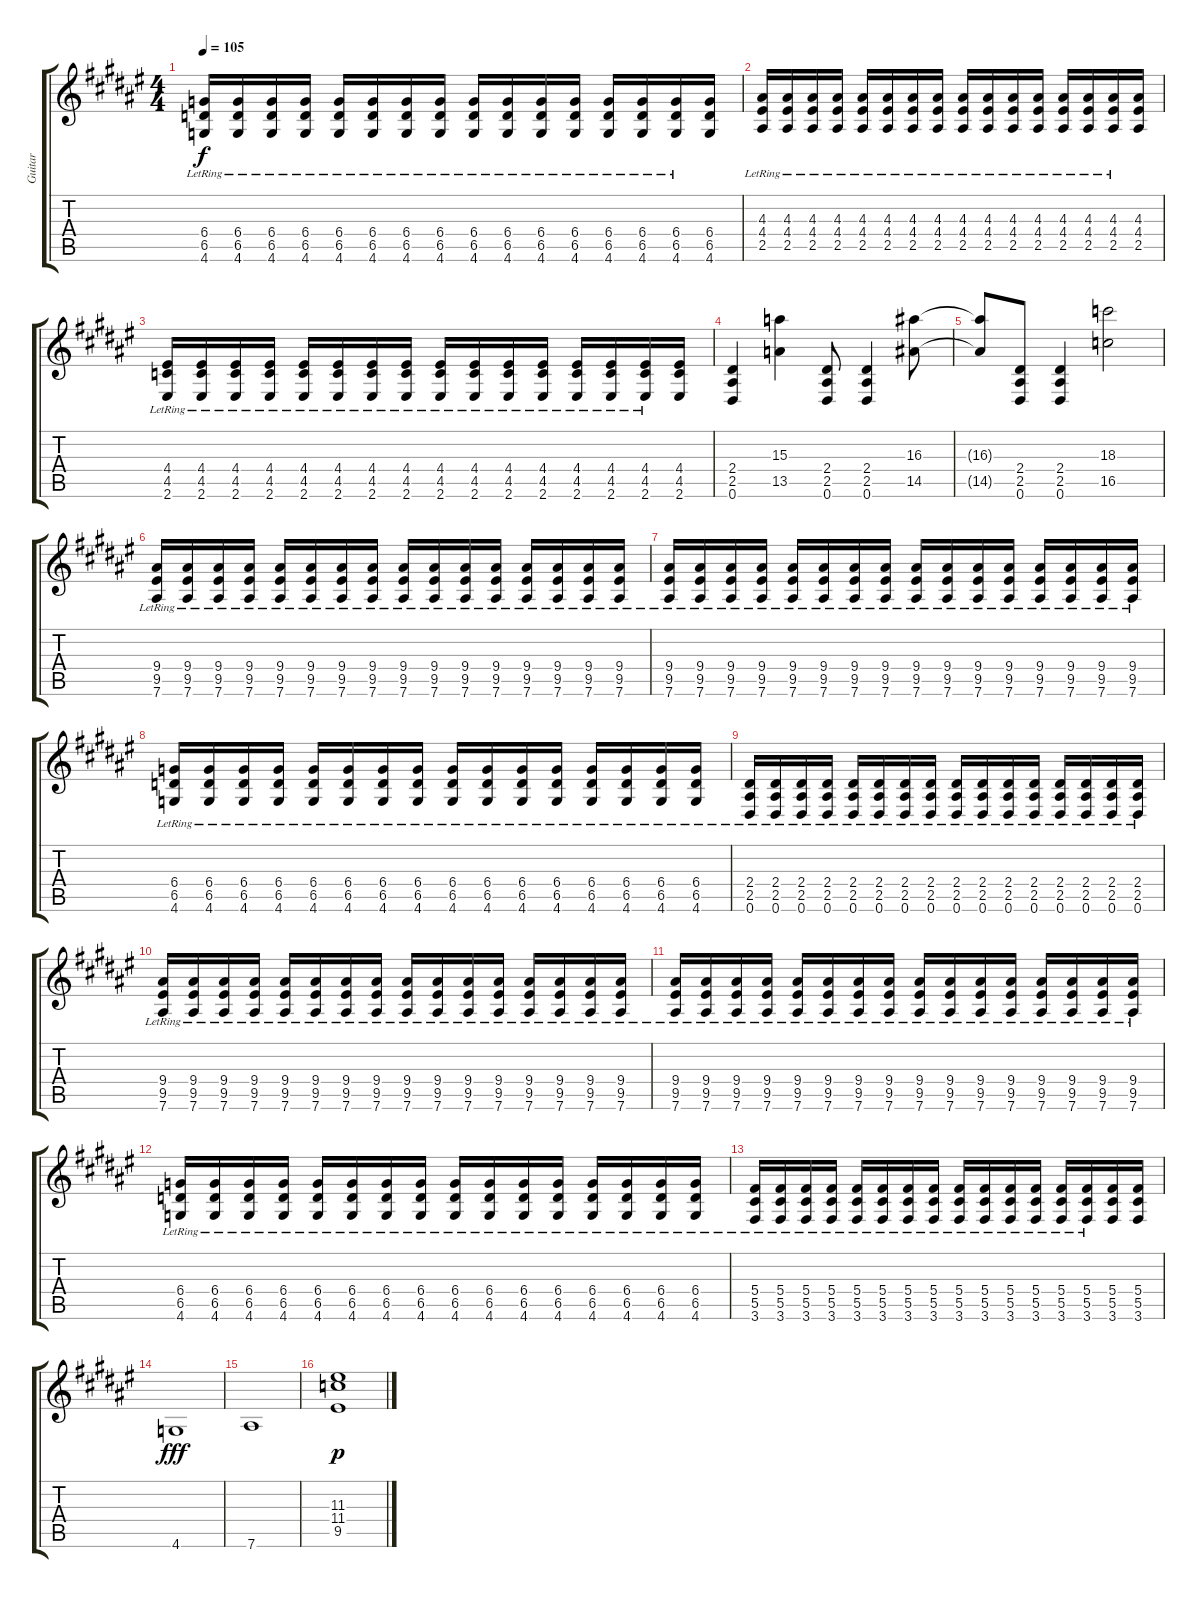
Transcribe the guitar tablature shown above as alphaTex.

\track ("Guitar" "Guitar") {instrument electricguitarjazz}
\staff {score tabs}
\tuning (Eb4 Bb3 Gb3 Db3 Ab2 Eb2) {hide}
\ts (4 4)
\tempo 105
\clef g2
\ks d#minor
(6.4{lr} 6.5{lr} 4.6{lr}).16{dy f} (6.4{lr} 6.5{lr} 4.6{lr}).16 (6.4{lr} 6.5{lr} 4.6{lr}).16 (6.4{lr} 6.5{lr} 4.6{lr}).16 (6.4{lr} 6.5{lr} 4.6{lr}).16 (6.4{lr} 6.5{lr} 4.6{lr}).16 (6.4{lr} 6.5{lr} 4.6{lr}).16 (6.4{lr} 6.5{lr} 4.6{lr}).16 (6.4{lr} 6.5{lr} 4.6{lr}).16 (6.4{lr} 6.5{lr} 4.6{lr}).16 (6.4{lr} 6.5{lr} 4.6{lr}).16 (6.4{lr} 6.5{lr} 4.6{lr}).16 (6.4{lr} 6.5{lr} 4.6{lr}).16 (6.4{lr} 6.5{lr} 4.6{lr}).16 (6.4{lr} 6.5{lr} 4.6{lr}).16 (6.4 6.5 4.6).16 |
(4.3{lr} 4.4{lr} 2.5{lr}).16 (4.3{lr} 4.4{lr} 2.5{lr}).16 (4.3{lr} 4.4{lr} 2.5{lr}).16 (4.3{lr} 4.4{lr} 2.5{lr}).16 (4.3{lr} 4.4{lr} 2.5{lr}).16 (4.3{lr} 4.4{lr} 2.5{lr}).16 (4.3{lr} 4.4{lr} 2.5{lr}).16 (4.3{lr} 4.4{lr} 2.5{lr}).16 (4.3{lr} 4.4{lr} 2.5{lr}).16 (4.3{lr} 4.4{lr} 2.5{lr}).16 (4.3{lr} 4.4{lr} 2.5{lr}).16 (4.3{lr} 4.4{lr} 2.5{lr}).16 (4.3{lr} 4.4{lr} 2.5{lr}).16 (4.3{lr} 4.4{lr} 2.5{lr}).16 (4.3{lr} 4.4{lr} 2.5{lr}).16 (4.3 4.4 2.5).16 |
(4.4{lr} 4.5{lr} 2.6{lr}).16 (4.4{lr} 4.5{lr} 2.6{lr}).16 (4.4{lr} 4.5{lr} 2.6{lr}).16 (4.4{lr} 4.5{lr} 2.6{lr}).16 (4.4{lr} 4.5{lr} 2.6{lr}).16 (4.4{lr} 4.5{lr} 2.6{lr}).16 (4.4{lr} 4.5{lr} 2.6{lr}).16 (4.4{lr} 4.5{lr} 2.6{lr}).16 (4.4{lr} 4.5{lr} 2.6{lr}).16 (4.4{lr} 4.5{lr} 2.6{lr}).16 (4.4{lr} 4.5{lr} 2.6{lr}).16 (4.4{lr} 4.5{lr} 2.6{lr}).16 (4.4{lr} 4.5{lr} 2.6{lr}).16 (4.4{lr} 4.5{lr} 2.6{lr}).16 (4.4{lr} 4.5{lr} 2.6{lr}).16 (4.4 4.5 2.6).16 |
(2.4 2.5 0.6).4{instrument overdrivenguitar} (15.3 13.5).4 (2.4 2.5 0.6).8 (2.4 2.5 0.6).4 (16.3 14.5).8 |
(16.3{t} 14.5{t}).8 (2.4 2.5 0.6).8 (2.4 2.5 0.6).4 (18.3 16.5).2 |
(9.4{lr} 9.5{lr} 7.6{lr}).16{instrument distortionguitar} (9.4{lr} 9.5{lr} 7.6{lr}).16 (9.4{lr} 9.5{lr} 7.6{lr}).16 (9.4{lr} 9.5{lr} 7.6{lr}).16 (9.4{lr} 9.5{lr} 7.6{lr}).16 (9.4{lr} 9.5{lr} 7.6{lr}).16 (9.4{lr} 9.5{lr} 7.6{lr}).16 (9.4{lr} 9.5{lr} 7.6{lr}).16 (9.4{lr} 9.5{lr} 7.6{lr}).16 (9.4{lr} 9.5{lr} 7.6{lr}).16 (9.4{lr} 9.5{lr} 7.6{lr}).16 (9.4{lr} 9.5{lr} 7.6{lr}).16 (9.4{lr} 9.5{lr} 7.6{lr}).16 (9.4{lr} 9.5{lr} 7.6{lr}).16 (9.4{lr} 9.5{lr} 7.6{lr}).16 (9.4{lr} 9.5{lr} 7.6{lr}).16 |
(9.4{lr} 9.5{lr} 7.6{lr}).16 (9.4{lr} 9.5{lr} 7.6{lr}).16 (9.4{lr} 9.5{lr} 7.6{lr}).16 (9.4{lr} 9.5{lr} 7.6{lr}).16 (9.4{lr} 9.5{lr} 7.6{lr}).16 (9.4{lr} 9.5{lr} 7.6{lr}).16 (9.4{lr} 9.5{lr} 7.6{lr}).16 (9.4{lr} 9.5{lr} 7.6{lr}).16 (9.4{lr} 9.5{lr} 7.6{lr}).16 (9.4{lr} 9.5{lr} 7.6{lr}).16 (9.4{lr} 9.5{lr} 7.6{lr}).16 (9.4{lr} 9.5{lr} 7.6{lr}).16 (9.4{lr} 9.5{lr} 7.6{lr}).16 (9.4{lr} 9.5{lr} 7.6{lr}).16 (9.4{lr} 9.5{lr} 7.6{lr}).16 (9.4{lr} 9.5{lr} 7.6{lr}).16 |
(6.4{lr} 6.5{lr} 4.6{lr}).16 (6.4{lr} 6.5{lr} 4.6{lr}).16 (6.4{lr} 6.5{lr} 4.6{lr}).16 (6.4{lr} 6.5{lr} 4.6{lr}).16 (6.4{lr} 6.5{lr} 4.6{lr}).16 (6.4{lr} 6.5{lr} 4.6{lr}).16 (6.4{lr} 6.5{lr} 4.6{lr}).16 (6.4{lr} 6.5{lr} 4.6{lr}).16 (6.4{lr} 6.5{lr} 4.6{lr}).16 (6.4{lr} 6.5{lr} 4.6{lr}).16 (6.4{lr} 6.5{lr} 4.6{lr}).16 (6.4{lr} 6.5{lr} 4.6{lr}).16 (6.4{lr} 6.5{lr} 4.6{lr}).16 (6.4{lr} 6.5{lr} 4.6{lr}).16 (6.4{lr} 6.5{lr} 4.6{lr}).16 (6.4{lr} 6.5{lr} 4.6{lr}).16 |
(2.4{lr} 2.5{lr} 0.6{lr}).16 (2.4{lr} 2.5{lr} 0.6{lr}).16 (2.4{lr} 2.5{lr} 0.6{lr}).16 (2.4{lr} 2.5{lr} 0.6{lr}).16 (2.4{lr} 2.5{lr} 0.6{lr}).16 (2.4{lr} 2.5{lr} 0.6{lr}).16 (2.4{lr} 2.5{lr} 0.6{lr}).16 (2.4{lr} 2.5{lr} 0.6{lr}).16 (2.4{lr} 2.5{lr} 0.6{lr}).16 (2.4{lr} 2.5{lr} 0.6{lr}).16 (2.4{lr} 2.5{lr} 0.6{lr}).16 (2.4{lr} 2.5{lr} 0.6{lr}).16 (2.4{lr} 2.5{lr} 0.6{lr}).16 (2.4{lr} 2.5{lr} 0.6{lr}).16 (2.4{lr} 2.5{lr} 0.6{lr}).16 (2.4{lr} 2.5{lr} 0.6{lr}).16 |
(9.4{lr} 9.5{lr} 7.6{lr}).16 (9.4{lr} 9.5{lr} 7.6{lr}).16 (9.4{lr} 9.5{lr} 7.6{lr}).16 (9.4{lr} 9.5{lr} 7.6{lr}).16 (9.4{lr} 9.5{lr} 7.6{lr}).16 (9.4{lr} 9.5{lr} 7.6{lr}).16 (9.4{lr} 9.5{lr} 7.6{lr}).16 (9.4{lr} 9.5{lr} 7.6{lr}).16 (9.4{lr} 9.5{lr} 7.6{lr}).16 (9.4{lr} 9.5{lr} 7.6{lr}).16 (9.4{lr} 9.5{lr} 7.6{lr}).16 (9.4{lr} 9.5{lr} 7.6{lr}).16 (9.4{lr} 9.5{lr} 7.6{lr}).16 (9.4{lr} 9.5{lr} 7.6{lr}).16 (9.4{lr} 9.5{lr} 7.6{lr}).16 (9.4{lr} 9.5{lr} 7.6{lr}).16 |
(9.4{lr} 9.5{lr} 7.6{lr}).16 (9.4{lr} 9.5{lr} 7.6{lr}).16 (9.4{lr} 9.5{lr} 7.6{lr}).16 (9.4{lr} 9.5{lr} 7.6{lr}).16 (9.4{lr} 9.5{lr} 7.6{lr}).16 (9.4{lr} 9.5{lr} 7.6{lr}).16 (9.4{lr} 9.5{lr} 7.6{lr}).16 (9.4{lr} 9.5{lr} 7.6{lr}).16 (9.4{lr} 9.5{lr} 7.6{lr}).16 (9.4{lr} 9.5{lr} 7.6{lr}).16 (9.4{lr} 9.5{lr} 7.6{lr}).16 (9.4{lr} 9.5{lr} 7.6{lr}).16 (9.4{lr} 9.5{lr} 7.6{lr}).16 (9.4{lr} 9.5{lr} 7.6{lr}).16 (9.4{lr} 9.5{lr} 7.6{lr}).16 (9.4{lr} 9.5{lr} 7.6{lr}).16 |
(6.4{lr} 6.5{lr} 4.6{lr}).16 (6.4{lr} 6.5{lr} 4.6{lr}).16 (6.4{lr} 6.5{lr} 4.6{lr}).16 (6.4{lr} 6.5{lr} 4.6{lr}).16 (6.4{lr} 6.5{lr} 4.6{lr}).16 (6.4{lr} 6.5{lr} 4.6{lr}).16 (6.4{lr} 6.5{lr} 4.6{lr}).16 (6.4{lr} 6.5{lr} 4.6{lr}).16 (6.4{lr} 6.5{lr} 4.6{lr}).16 (6.4{lr} 6.5{lr} 4.6{lr}).16 (6.4{lr} 6.5{lr} 4.6{lr}).16 (6.4{lr} 6.5{lr} 4.6{lr}).16 (6.4{lr} 6.5{lr} 4.6{lr}).16 (6.4{lr} 6.5{lr} 4.6{lr}).16 (6.4{lr} 6.5{lr} 4.6{lr}).16 (6.4{lr} 6.5{lr} 4.6{lr}).16 |
(5.4{lr} 5.5{lr} 3.6{lr}).16 (5.4{lr} 5.5{lr} 3.6{lr}).16 (5.4{lr} 5.5{lr} 3.6{lr}).16 (5.4{lr} 5.5{lr} 3.6{lr}).16 (5.4{lr} 5.5{lr} 3.6{lr}).16 (5.4{lr} 5.5{lr} 3.6{lr}).16 (5.4{lr} 5.5{lr} 3.6{lr}).16 (5.4{lr} 5.5{lr} 3.6{lr}).16 (5.4{lr} 5.5{lr} 3.6{lr}).16 (5.4{lr} 5.5{lr} 3.6{lr}).16 (5.4{lr} 5.5{lr} 3.6{lr}).16 (5.4{lr} 5.5{lr} 3.6{lr}).16 (5.4{lr} 5.5{lr} 3.6{lr}).16 (5.4{lr} 5.5{lr} 3.6{lr}).16 (5.4 5.5 3.6).16 (5.4 5.5 3.6).16 |
4.6.1{dy fff} |
7.6.1 |
(11.3 11.4 9.5).1{dy p}
